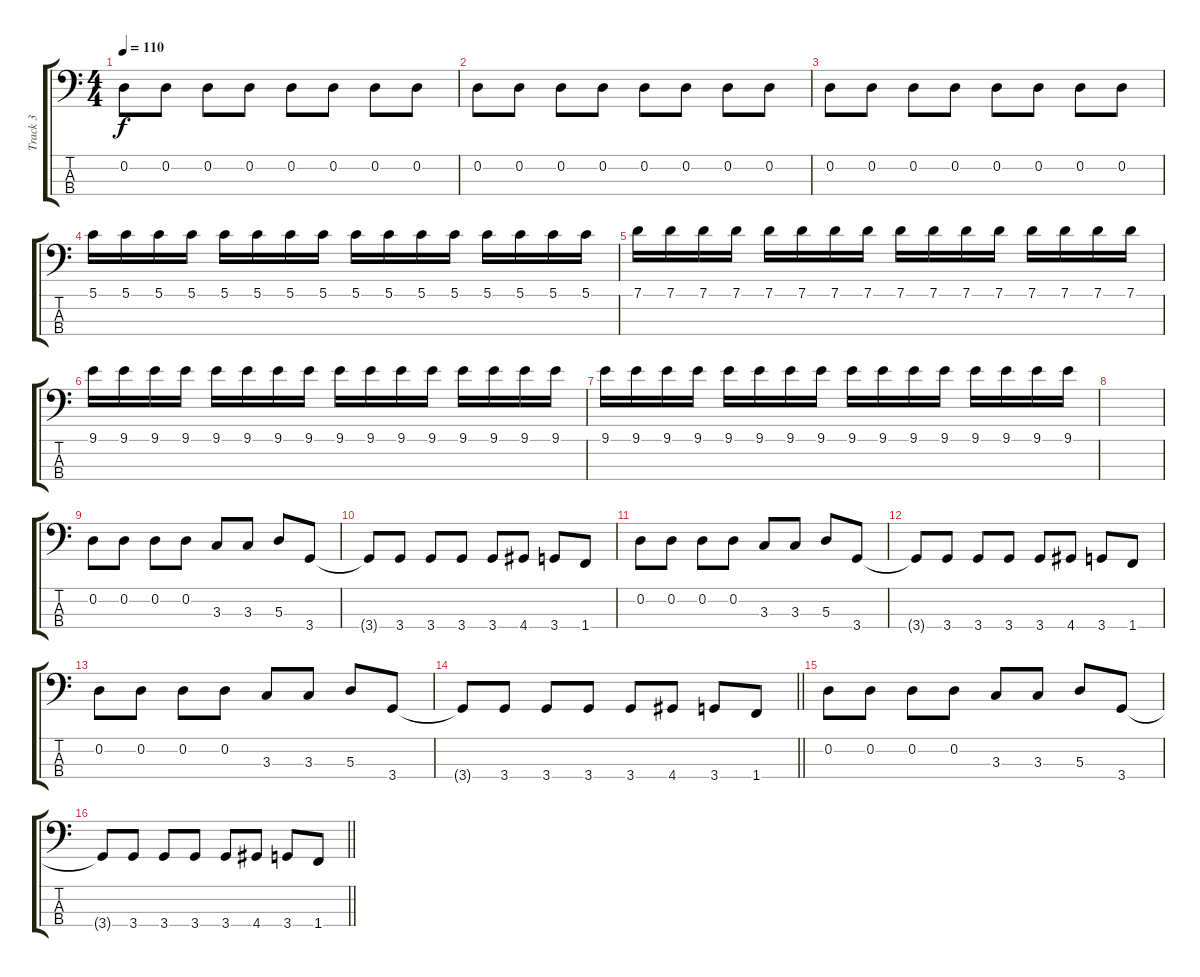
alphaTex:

\track ("Track 3" "Track 3") {instrument electricbassfinger}
\staff {score tabs}
\tuning (G2 D2 A1 E1) {hide}
\ts (4 4)
\tempo 110
\clef f4
\ks c
0.2.8{dy f} 0.2.8 0.2.8 0.2.8 0.2.8 0.2.8 0.2.8 0.2.8 |
0.2.8 0.2.8 0.2.8 0.2.8 0.2.8 0.2.8 0.2.8 0.2.8 |
0.2.8 0.2.8 0.2.8 0.2.8 0.2.8 0.2.8 0.2.8 0.2.8 |
5.1.16 5.1.16 5.1.16 5.1.16 5.1.16 5.1.16 5.1.16 5.1.16 5.1.16 5.1.16 5.1.16 5.1.16 5.1.16 5.1.16 5.1.16 5.1.16 |
7.1.16 7.1.16 7.1.16 7.1.16 7.1.16 7.1.16 7.1.16 7.1.16 7.1.16 7.1.16 7.1.16 7.1.16 7.1.16 7.1.16 7.1.16 7.1.16 |
9.1.16 9.1.16 9.1.16 9.1.16 9.1.16 9.1.16 9.1.16 9.1.16 9.1.16 9.1.16 9.1.16 9.1.16 9.1.16 9.1.16 9.1.16 9.1.16 |
9.1.16 9.1.16 9.1.16 9.1.16 9.1.16 9.1.16 9.1.16 9.1.16 9.1.16 9.1.16 9.1.16 9.1.16 9.1.16 9.1.16 9.1.16 9.1.16 |
|
0.2.8 0.2.8 0.2.8 0.2.8 3.3.8 3.3.8 5.3.8 3.4.8 |
3.4{t}.8 3.4.8 3.4.8 3.4.8 3.4.8 4.4.8 3.4.8 1.4.8 |
0.2.8 0.2.8 0.2.8 0.2.8 3.3.8 3.3.8 5.3.8 3.4.8 |
3.4{t}.8 3.4.8 3.4.8 3.4.8 3.4.8 4.4.8 3.4.8 1.4.8 |
0.2.8 0.2.8 0.2.8 0.2.8 3.3.8 3.3.8 5.3.8 3.4.8 |
\barLineRight lightlight
3.4{t}.8 3.4.8 3.4.8 3.4.8 3.4.8 4.4.8 3.4.8 1.4.8 |
\section ("" "")
0.2.8 0.2.8 0.2.8 0.2.8 3.3.8 3.3.8 5.3.8 3.4.8 |
\barLineRight lightlight
3.4{t}.8 3.4.8 3.4.8 3.4.8 3.4.8 4.4.8 3.4.8 1.4.8
